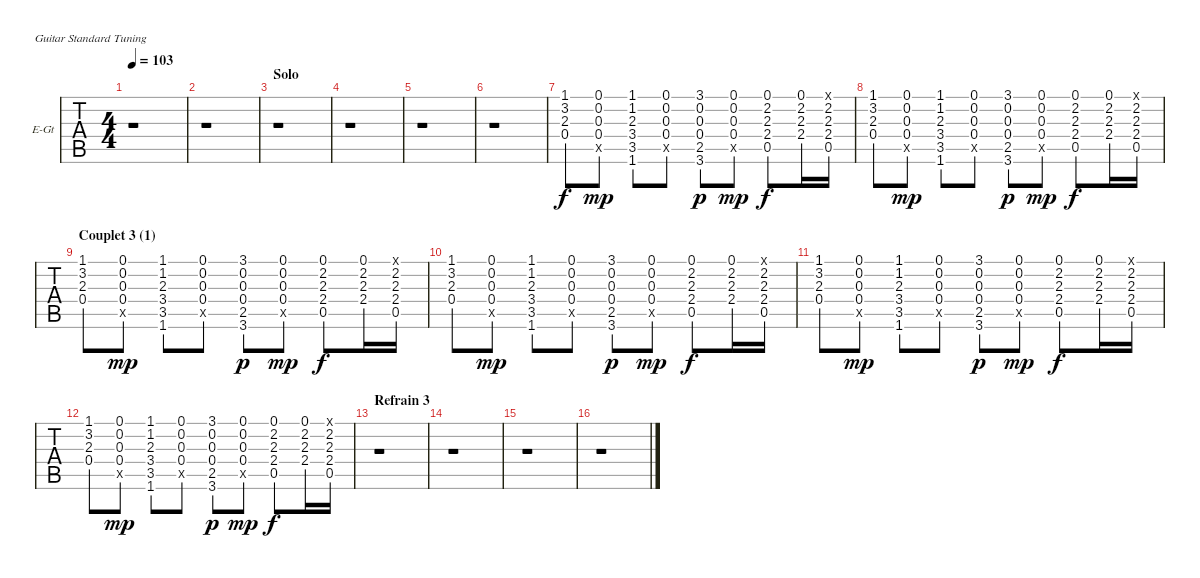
\bracketExtendMode groupsimilarinstruments
\firstSystemTrackNameOrientation horizontal
\otherSystemsTrackNameOrientation horizontal
\chordDiagramsInScore
\track ("Guitare Clean" "E-Gt") {instrument electricguitarclean}
\staff {tabs}
\tuning (E4 B3 G3 D3 A2 E2)
\ts (4 4)
\tempo 103
\clef g2
\ks c
r.1{dy f} |
r.1 |
\section ("" "Solo")
r.1 |
r.1 |
r.1 |
r.1 |
(1.1 3.2 2.3 0.4).8 (0.1 0.2 0.3 0.4 0.5{x}).8{dy mp} (1.1 1.2 2.3 3.4 3.5 1.6).8 (0.1 0.2 0.3 0.4 0.5{x}).8 (3.1 0.2 0.3 0.4 2.5 3.6).8{dy p} (0.1 0.2 0.3 0.4 0.5{x}).8{dy mp} (0.1 2.2 2.3 2.4 0.5).8{dy f} (0.1 2.2 2.3 2.4).16 (0.1{x} 2.2 2.3 2.4 0.5).16 |
(1.1 3.2 2.3 0.4).8 (0.1 0.2 0.3 0.4 0.5{x}).8{dy mp} (1.1 1.2 2.3 3.4 3.5 1.6).8 (0.1 0.2 0.3 0.4 0.5{x}).8 (3.1 0.2 0.3 0.4 2.5 3.6).8{dy p} (0.1 0.2 0.3 0.4 0.5{x}).8{dy mp} (0.1 2.2 2.3 2.4 0.5).8{dy f} (0.1 2.2 2.3 2.4).16 (0.1{x} 2.2 2.3 2.4 0.5).16 |
\section ("" "Couplet 3 (1)")
(1.1 3.2 2.3 0.4).8 (0.1 0.2 0.3 0.4 0.5{x}).8{dy mp} (1.1 1.2 2.3 3.4 3.5 1.6).8 (0.1 0.2 0.3 0.4 0.5{x}).8 (3.1 0.2 0.3 0.4 2.5 3.6).8{dy p} (0.1 0.2 0.3 0.4 0.5{x}).8{dy mp} (0.1 2.2 2.3 2.4 0.5).8{dy f} (0.1 2.2 2.3 2.4).16 (0.1{x} 2.2 2.3 2.4 0.5).16 |
(1.1 3.2 2.3 0.4).8 (0.1 0.2 0.3 0.4 0.5{x}).8{dy mp} (1.1 1.2 2.3 3.4 3.5 1.6).8 (0.1 0.2 0.3 0.4 0.5{x}).8 (3.1 0.2 0.3 0.4 2.5 3.6).8{dy p} (0.1 0.2 0.3 0.4 0.5{x}).8{dy mp} (0.1 2.2 2.3 2.4 0.5).8{dy f} (0.1 2.2 2.3 2.4).16 (0.1{x} 2.2 2.3 2.4 0.5).16 |
(1.1 3.2 2.3 0.4).8 (0.1 0.2 0.3 0.4 0.5{x}).8{dy mp} (1.1 1.2 2.3 3.4 3.5 1.6).8 (0.1 0.2 0.3 0.4 0.5{x}).8 (3.1 0.2 0.3 0.4 2.5 3.6).8{dy p} (0.1 0.2 0.3 0.4 0.5{x}).8{dy mp} (0.1 2.2 2.3 2.4 0.5).8{dy f} (0.1 2.2 2.3 2.4).16 (0.1{x} 2.2 2.3 2.4 0.5).16 |
(1.1 3.2 2.3 0.4).8 (0.1 0.2 0.3 0.4 0.5{x}).8{dy mp} (1.1 1.2 2.3 3.4 3.5 1.6).8 (0.1 0.2 0.3 0.4 0.5{x}).8 (3.1 0.2 0.3 0.4 2.5 3.6).8{dy p} (0.1 0.2 0.3 0.4 0.5{x}).8{dy mp} (0.1 2.2 2.3 2.4 0.5).8{dy f} (0.1 2.2 2.3 2.4).16 (0.1{x} 2.2 2.3 2.4 0.5).16 |
\section ("" "Refrain 3")
r.1 |
r.1 |
r.1 |
r.1
